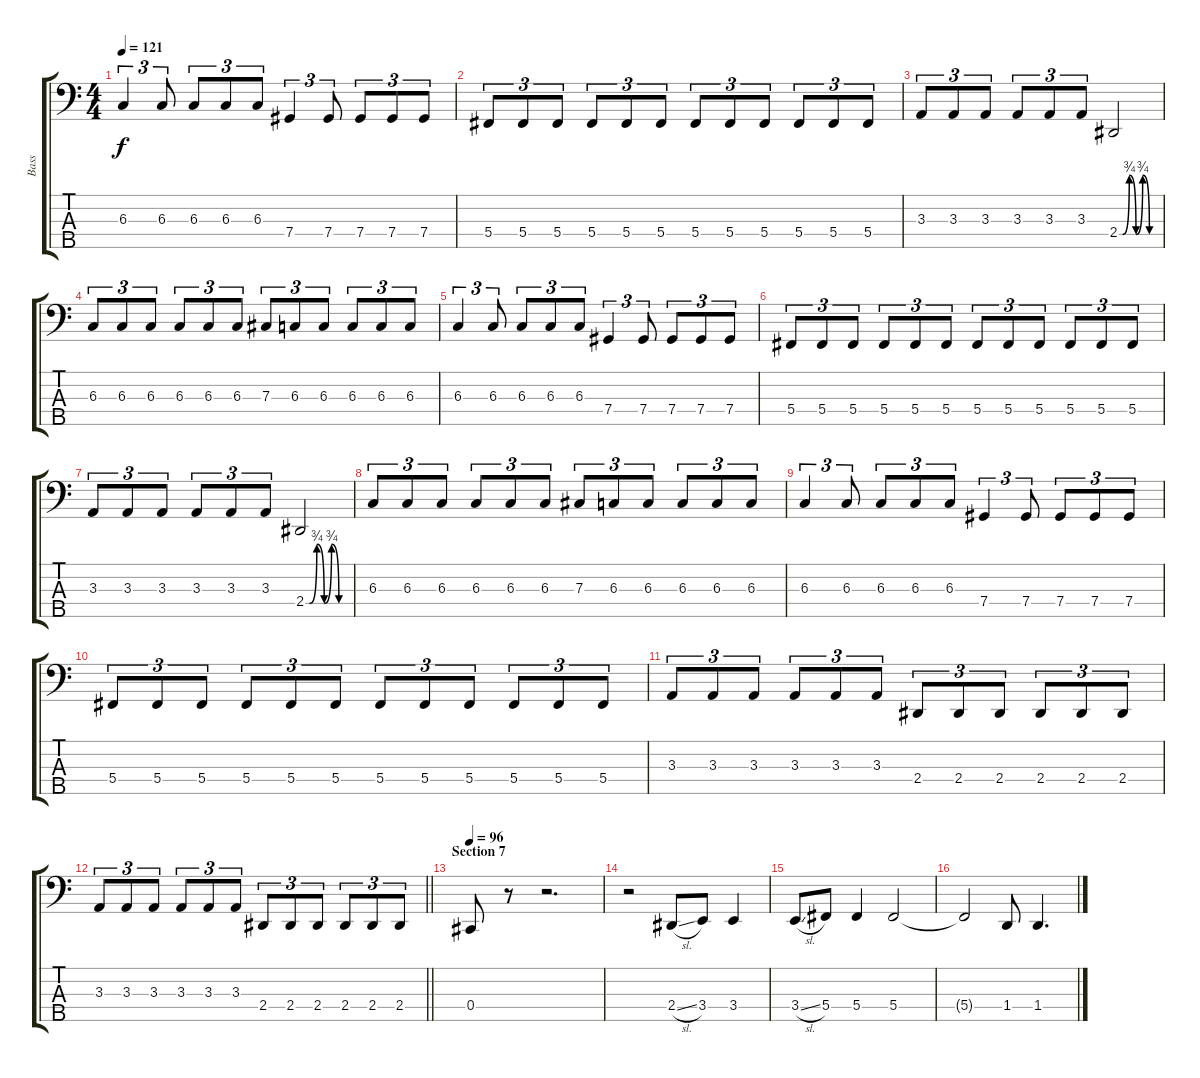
\track ("Bass" "Bass") {instrument electricbasspick}
\staff {score tabs}
\tuning (E2 B1 Gb1 Db1 Ab0) {hide}
\ts (4 4)
\tempo 121
\clef f4
\ks c
6.3.4{tu (3 2) dy f} 6.3.8{tu (3 2)} 6.3.8{tu (3 2)} 6.3.8{tu (3 2)} 6.3.8{tu (3 2)} 7.4.4{tu (3 2)} 7.4.8{tu (3 2)} 7.4.8{tu (3 2)} 7.4.8{tu (3 2)} 7.4.8{tu (3 2)} |
5.4.8{tu (3 2)} 5.4.8{tu (3 2)} 5.4.8{tu (3 2)} 5.4.8{tu (3 2)} 5.4.8{tu (3 2)} 5.4.8{tu (3 2)} 5.4.8{tu (3 2)} 5.4.8{tu (3 2)} 5.4.8{tu (3 2)} 5.4.8{tu (3 2)} 5.4.8{tu (3 2)} 5.4.8{tu (3 2)} |
3.3.8{tu (3 2)} 3.3.8{tu (3 2)} 3.3.8{tu (3 2)} 3.3.8{tu (3 2)} 3.3.8{tu (3 2)} 3.3.8{tu (3 2)} 2.4{be (custom 0 0 5 0 15 3 25 0 35 3 45 0 60 0)}.2 |
6.3.8{tu (3 2)} 6.3.8{tu (3 2)} 6.3.8{tu (3 2)} 6.3.8{tu (3 2)} 6.3.8{tu (3 2)} 6.3.8{tu (3 2)} 7.3.8{tu (3 2)} 6.3.8{tu (3 2)} 6.3.8{tu (3 2)} 6.3.8{tu (3 2)} 6.3.8{tu (3 2)} 6.3.8{tu (3 2)} |
6.3.4{tu (3 2)} 6.3.8{tu (3 2)} 6.3.8{tu (3 2)} 6.3.8{tu (3 2)} 6.3.8{tu (3 2)} 7.4.4{tu (3 2)} 7.4.8{tu (3 2)} 7.4.8{tu (3 2)} 7.4.8{tu (3 2)} 7.4.8{tu (3 2)} |
5.4.8{tu (3 2)} 5.4.8{tu (3 2)} 5.4.8{tu (3 2)} 5.4.8{tu (3 2)} 5.4.8{tu (3 2)} 5.4.8{tu (3 2)} 5.4.8{tu (3 2)} 5.4.8{tu (3 2)} 5.4.8{tu (3 2)} 5.4.8{tu (3 2)} 5.4.8{tu (3 2)} 5.4.8{tu (3 2)} |
3.3.8{tu (3 2)} 3.3.8{tu (3 2)} 3.3.8{tu (3 2)} 3.3.8{tu (3 2)} 3.3.8{tu (3 2)} 3.3.8{tu (3 2)} 2.4{be (custom 0 0 5 0 15 3 25 0 35 3 45 0 60 0)}.2 |
6.3.8{tu (3 2)} 6.3.8{tu (3 2)} 6.3.8{tu (3 2)} 6.3.8{tu (3 2)} 6.3.8{tu (3 2)} 6.3.8{tu (3 2)} 7.3.8{tu (3 2)} 6.3.8{tu (3 2)} 6.3.8{tu (3 2)} 6.3.8{tu (3 2)} 6.3.8{tu (3 2)} 6.3.8{tu (3 2)} |
6.3.4{tu (3 2)} 6.3.8{tu (3 2)} 6.3.8{tu (3 2)} 6.3.8{tu (3 2)} 6.3.8{tu (3 2)} 7.4.4{tu (3 2)} 7.4.8{tu (3 2)} 7.4.8{tu (3 2)} 7.4.8{tu (3 2)} 7.4.8{tu (3 2)} |
5.4.8{tu (3 2)} 5.4.8{tu (3 2)} 5.4.8{tu (3 2)} 5.4.8{tu (3 2)} 5.4.8{tu (3 2)} 5.4.8{tu (3 2)} 5.4.8{tu (3 2)} 5.4.8{tu (3 2)} 5.4.8{tu (3 2)} 5.4.8{tu (3 2)} 5.4.8{tu (3 2)} 5.4.8{tu (3 2)} |
3.3.8{tu (3 2)} 3.3.8{tu (3 2)} 3.3.8{tu (3 2)} 3.3.8{tu (3 2)} 3.3.8{tu (3 2)} 3.3.8{tu (3 2)} 2.4.8{tu (3 2)} 2.4.8{tu (3 2)} 2.4.8{tu (3 2)} 2.4.8{tu (3 2)} 2.4.8{tu (3 2)} 2.4.8{tu (3 2)} |
\barLineRight lightlight
3.3.8{tu (3 2)} 3.3.8{tu (3 2)} 3.3.8{tu (3 2)} 3.3.8{tu (3 2)} 3.3.8{tu (3 2)} 3.3.8{tu (3 2)} 2.4.8{tu (3 2)} 2.4.8{tu (3 2)} 2.4.8{tu (3 2)} 2.4.8{tu (3 2)} 2.4.8{tu (3 2)} 2.4.8{tu (3 2)} |
\section ("" "Section 7")
\tempo 96
0.4.8 r.8 r.2{d} |
r.2 2.4{sl}.8 3.4.8 3.4.4 |
3.4{sl}.8 5.4.8 5.4.4 5.4.2 |
5.4{t}.2 1.4.8 1.4.4{d}
